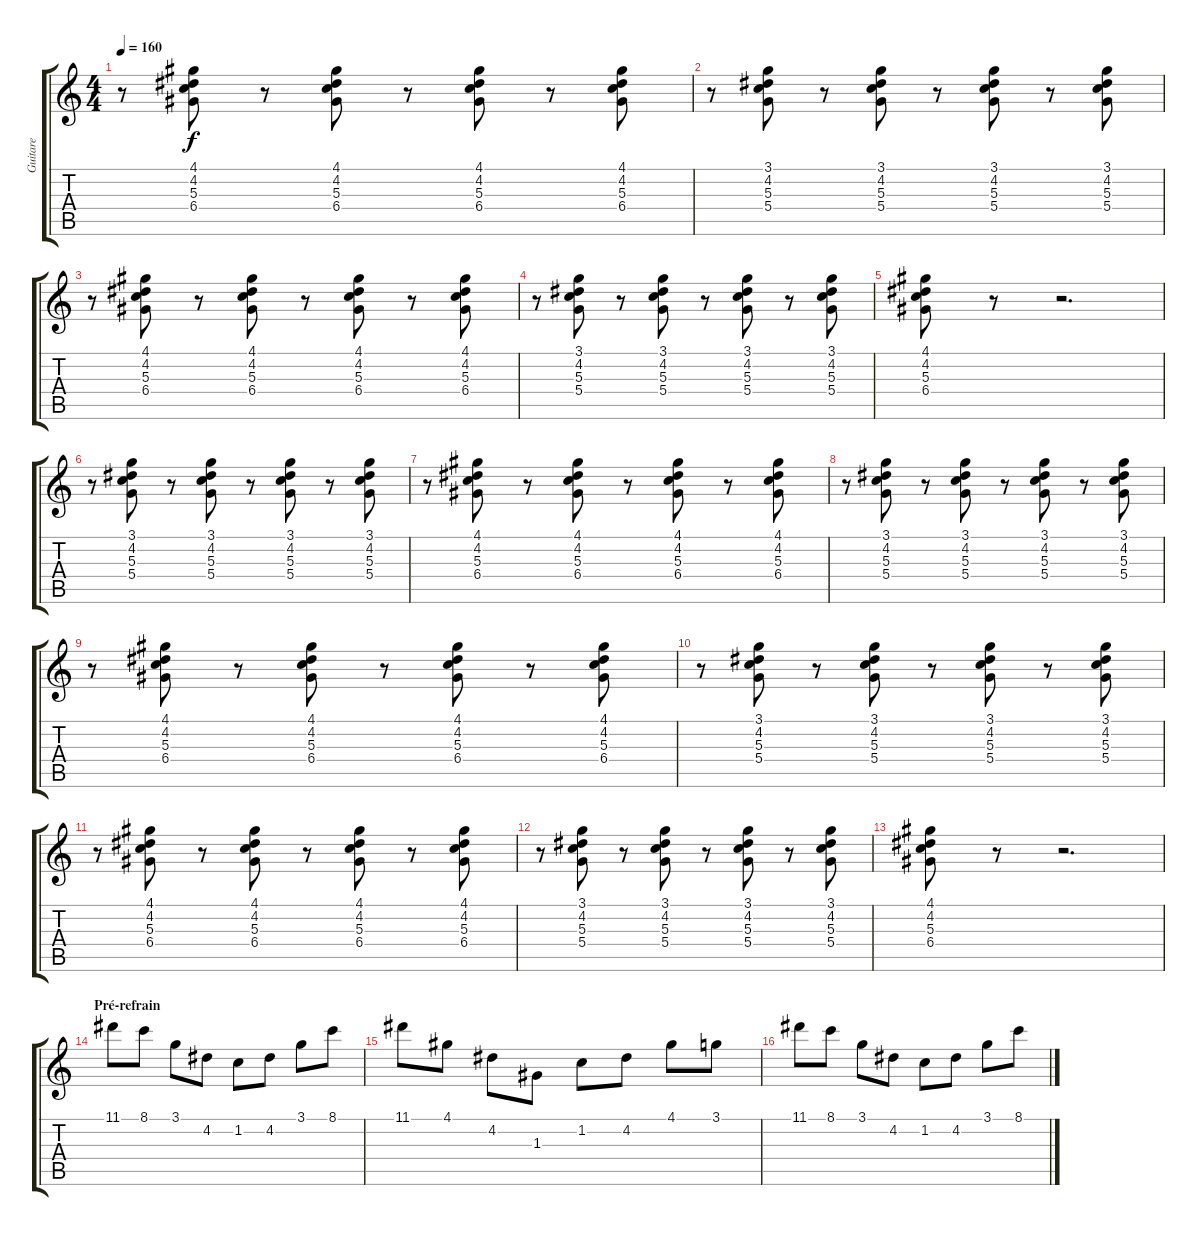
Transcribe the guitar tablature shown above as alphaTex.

\track ("Guitare" "Guitare") {instrument overdrivenguitar}
\staff {score tabs}
\tuning (E4 B3 G3 D3 A2 E2) {hide}
\ts (4 4)
\tempo 160
\clef g2
\ks c
r.8{dy f} (4.1 4.2 5.3 6.4).8 r.8 (4.1 4.2 5.3 6.4).8 r.8 (4.1 4.2 5.3 6.4).8 r.8 (4.1 4.2 5.3 6.4).8 |
r.8 (3.1 4.2 5.3 5.4).8 r.8 (3.1 4.2 5.3 5.4).8 r.8 (3.1 4.2 5.3 5.4).8 r.8 (3.1 4.2 5.3 5.4).8 |
r.8 (4.1 4.2 5.3 6.4).8 r.8 (4.1 4.2 5.3 6.4).8 r.8 (4.1 4.2 5.3 6.4).8 r.8 (4.1 4.2 5.3 6.4).8 |
r.8 (3.1 4.2 5.3 5.4).8 r.8 (3.1 4.2 5.3 5.4).8 r.8 (3.1 4.2 5.3 5.4).8 r.8 (3.1 4.2 5.3 5.4).8 |
(4.1 4.2 5.3 6.4).8 r.8 r.2{d} |
r.8 (3.1 4.2 5.3 5.4).8 r.8 (3.1 4.2 5.3 5.4).8 r.8 (3.1 4.2 5.3 5.4).8 r.8 (3.1 4.2 5.3 5.4).8 |
r.8 (4.1 4.2 5.3 6.4).8 r.8 (4.1 4.2 5.3 6.4).8 r.8 (4.1 4.2 5.3 6.4).8 r.8 (4.1 4.2 5.3 6.4).8 |
r.8 (3.1 4.2 5.3 5.4).8 r.8 (3.1 4.2 5.3 5.4).8 r.8 (3.1 4.2 5.3 5.4).8 r.8 (3.1 4.2 5.3 5.4).8 |
r.8 (4.1 4.2 5.3 6.4).8 r.8 (4.1 4.2 5.3 6.4).8 r.8 (4.1 4.2 5.3 6.4).8 r.8 (4.1 4.2 5.3 6.4).8 |
r.8 (3.1 4.2 5.3 5.4).8 r.8 (3.1 4.2 5.3 5.4).8 r.8 (3.1 4.2 5.3 5.4).8 r.8 (3.1 4.2 5.3 5.4).8 |
r.8 (4.1 4.2 5.3 6.4).8 r.8 (4.1 4.2 5.3 6.4).8 r.8 (4.1 4.2 5.3 6.4).8 r.8 (4.1 4.2 5.3 6.4).8 |
r.8 (3.1 4.2 5.3 5.4).8 r.8 (3.1 4.2 5.3 5.4).8 r.8 (3.1 4.2 5.3 5.4).8 r.8 (3.1 4.2 5.3 5.4).8 |
(4.1 4.2 5.3 6.4).8 r.8 r.2{d} |
\section ("" "Pré-refrain")
11.1.8{instrument overdrivenguitar} 8.1.8 3.1.8 4.2.8 1.2.8 4.2.8 3.1.8 8.1.8 |
11.1.8 4.1.8 4.2.8 1.3.8 1.2.8 4.2.8 4.1.8 3.1.8 |
11.1.8 8.1.8 3.1.8 4.2.8 1.2.8 4.2.8 3.1.8 8.1.8
